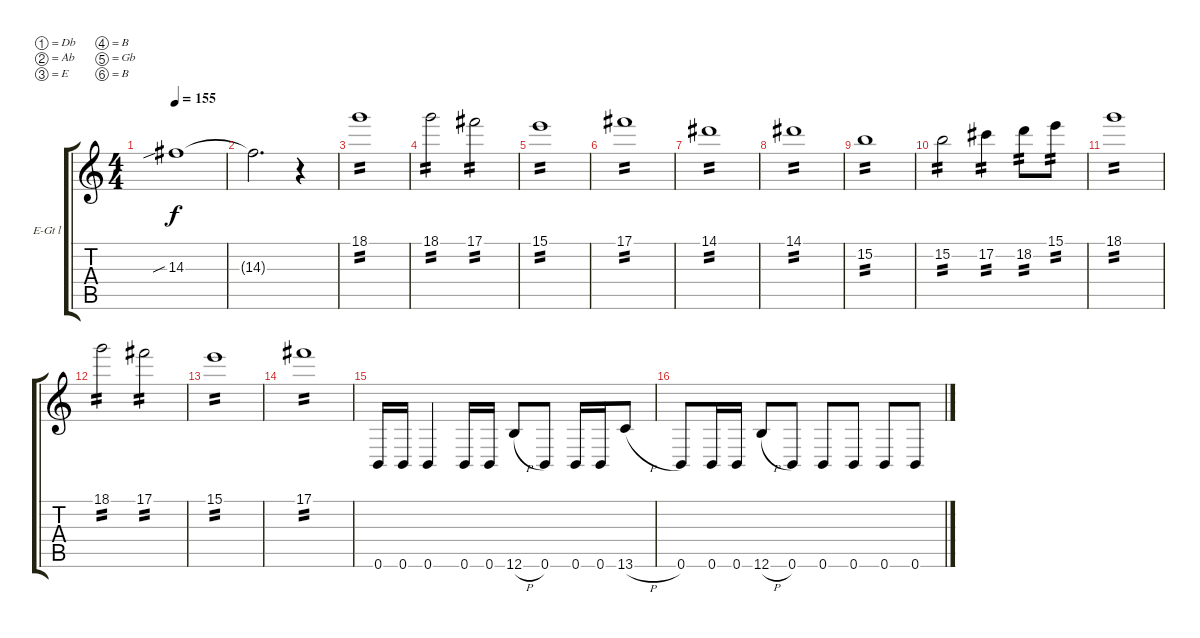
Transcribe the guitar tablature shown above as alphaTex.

\defaultSystemsLayout 4
\bracketExtendMode groupsimilarinstruments
\firstSystemTrackNameOrientation horizontal
\otherSystemsTrackNameOrientation horizontal
\track ("Guitar l" "E-Gt l") {instrument overdrivenguitar}
\staff {score tabs}
\tuning (Db4 Ab3 E3 B2 Gb2 B1)
\ts (4 4)
\tempo 155
\clef g2
\scale
1.03909
\ks c
14.3{sib}.1{dy f} |
\scale
0.960908 14.3{t}.2{d} r.4 |
\scale
1.03909 18.1.1{tp 2} |
\scale
0.960908 18.1.2{tp 2} 17.1.2{tp 2} |
\scale
1.03909 15.1.1{tp 2} |
\scale
0.960908 17.1.1{tp 2} |
\scale
1.03909 14.1.1{tp 2} |
\scale
0.960908 14.1.1{tp 2} |
\scale
1.03909 15.2.1{tp 2} |
\scale
0.960908 15.2.2{tp 2} 17.2.4{tp 2} 18.2.8{tp 2} 15.1.8{tp 2} |
\scale
1.03909 18.1.1{tp 2} |
\scale
0.960908 18.1.2{tp 2} 17.1.2{tp 2} |
\scale
1.03909 15.1.1{tp 2} |
\scale
0.960908 17.1.1{tp 2} |
\scale
1.03909 0.6.16 0.6.16 0.6.4 0.6.16 0.6.16 12.6{h}.8 0.6.8 0.6.16 0.6.16 13.6{h}.8 |
\scale
0.960908 0.6.8 0.6.16 0.6.16 12.6{h}.8 0.6.8 0.6.8 0.6.8 0.6.8 0.6.8
